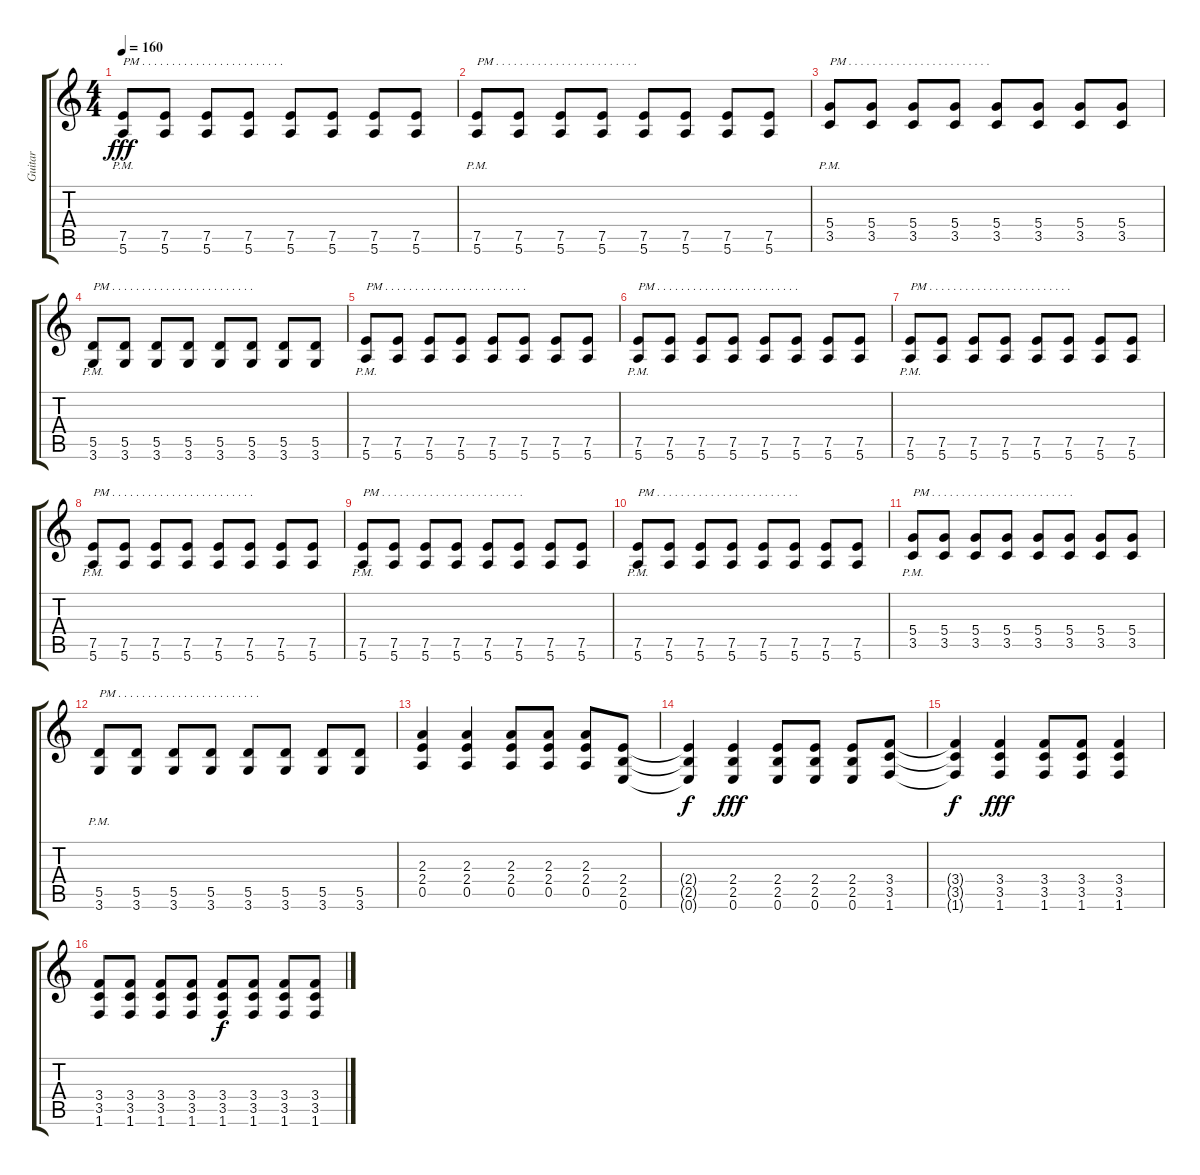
\track ("Guitar" "Guitar") {instrument distortionguitar}
\staff {score tabs}
\tuning (E4 B3 G3 D3 A2 E2) {hide}
\ts (4 4)
\tempo 160
\clef g2
\ks c
(7.5{pm} 5.6).8{txt "PM . . . . . . . . . . . . . . . . . . . . . . . ." dy fff} (7.5 5.6).8 (7.5 5.6).8 (7.5 5.6).8 (7.5 5.6).8 (7.5 5.6).8 (7.5 5.6).8 (7.5 5.6).8 |
(7.5 5.6{pm}).8{txt "PM . . . . . . . . . . . . . . . . . . . . . . . ."} (7.5 5.6).8 (7.5 5.6).8 (7.5 5.6).8 (7.5 5.6).8 (7.5 5.6).8 (7.5 5.6).8 (7.5 5.6).8 |
(5.4 3.5{pm}).8{txt "PM . . . . . . . . . . . . . . . . . . . . . . . ."} (5.4 3.5).8 (5.4 3.5).8 (5.4 3.5).8 (5.4 3.5).8 (5.4 3.5).8 (5.4 3.5).8 (5.4 3.5).8 |
(5.5 3.6{pm}).8{txt "PM . . . . . . . . . . . . . . . . . . . . . . . ."} (5.5 3.6).8 (5.5 3.6).8 (5.5 3.6).8 (5.5 3.6).8 (5.5 3.6).8 (5.5 3.6).8 (5.5 3.6).8 |
(7.5{pm} 5.6).8{txt "PM . . . . . . . . . . . . . . . . . . . . . . . ."} (7.5 5.6).8 (7.5 5.6).8 (7.5 5.6).8 (7.5 5.6).8 (7.5 5.6).8 (7.5 5.6).8 (7.5 5.6).8 |
(7.5{pm} 5.6).8{txt "PM . . . . . . . . . . . . . . . . . . . . . . . ."} (7.5 5.6).8 (7.5 5.6).8 (7.5 5.6).8 (7.5 5.6).8 (7.5 5.6).8 (7.5 5.6).8 (7.5 5.6).8 |
(7.5{pm} 5.6).8{txt "PM . . . . . . . . . . . . . . . . . . . . . . . ."} (7.5 5.6).8 (7.5 5.6).8 (7.5 5.6).8 (7.5 5.6).8 (7.5 5.6).8 (7.5 5.6).8 (7.5 5.6).8 |
(7.5 5.6{pm}).8{txt "PM . . . . . . . . . . . . . . . . . . . . . . . ."} (7.5 5.6).8 (7.5 5.6).8 (7.5 5.6).8 (7.5 5.6).8 (7.5 5.6).8 (7.5 5.6).8 (7.5 5.6).8 |
(7.5{pm} 5.6).8{txt "PM . . . . . . . . . . . . . . . . . . . . . . . ."} (7.5 5.6).8 (7.5 5.6).8 (7.5 5.6).8 (7.5 5.6).8 (7.5 5.6).8 (7.5 5.6).8 (7.5 5.6).8 |
(7.5 5.6{pm}).8{txt "PM . . . . . . . . . . . . . . . . . . . . . . . ."} (7.5 5.6).8 (7.5 5.6).8 (7.5 5.6).8 (7.5 5.6).8 (7.5 5.6).8 (7.5 5.6).8 (7.5 5.6).8 |
(5.4 3.5{pm}).8{txt "PM . . . . . . . . . . . . . . . . . . . . . . . ."} (5.4 3.5).8 (5.4 3.5).8 (5.4 3.5).8 (5.4 3.5).8 (5.4 3.5).8 (5.4 3.5).8 (5.4 3.5).8 |
(5.5 3.6{pm}).8{txt "PM . . . . . . . . . . . . . . . . . . . . . . . ."} (5.5 3.6).8 (5.5 3.6).8 (5.5 3.6).8 (5.5 3.6).8 (5.5 3.6).8 (5.5 3.6).8 (5.5 3.6).8 |
(2.3 2.4 0.5).4 (2.3 2.4 0.5).4 (2.3 2.4 0.5).8 (2.3 2.4 0.5).8 (2.3 2.4 0.5).8 (2.4 2.5 0.6).8 |
(2.4{t} 2.5{t} 0.6{t}).4{dy f} (2.4 2.5 0.6).4{dy fff} (2.4 2.5 0.6).8 (2.4 2.5 0.6).8 (2.4 2.5 0.6).8 (3.4 3.5 1.6).8 |
(3.4{t} 3.5{t} 1.6{t}).4{dy f} (3.4 3.5 1.6).4{dy fff} (3.4 3.5 1.6).8 (3.4 3.5 1.6).8 (3.4 3.5 1.6).4 |
(3.4 3.5 1.6).8 (3.4 3.5 1.6).8 (3.4 3.5 1.6).8 (3.4 3.5 1.6).8 (3.4 3.5 1.6).8{dy f} (3.4 3.5 1.6).8 (3.4 3.5 1.6).8 (3.4 3.5 1.6).8
